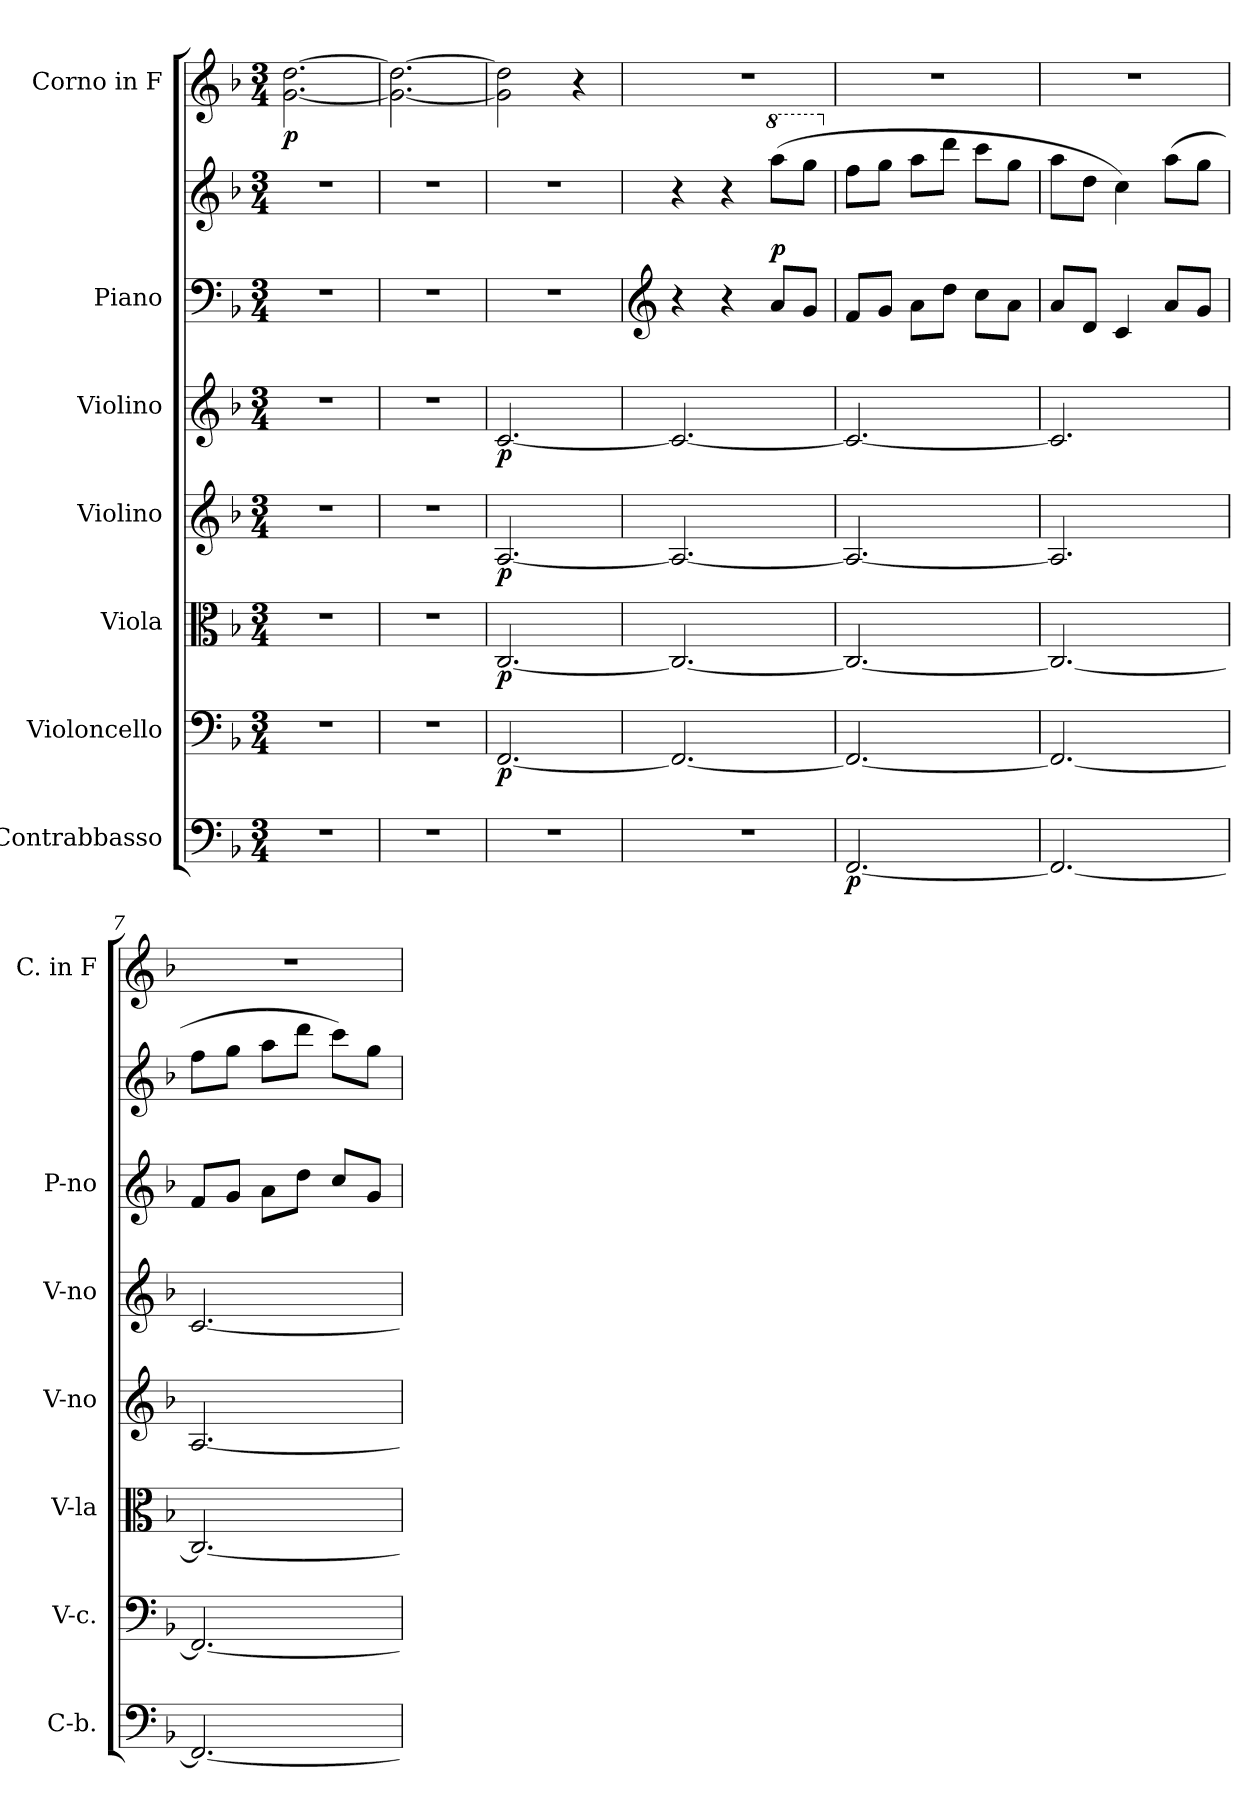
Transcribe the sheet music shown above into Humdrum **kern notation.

**kern	**dynam	**kern	**dynam	**kern	**dynam	**kern	**dynam	**kern	**dynam	**kern	**kern	**dynam	**kern	**dynam
*part7	*part7	*part6	*part6	*part5	*part5	*part4	*part4	*part3	*part3	*part2	*part2	*part2	*part1	*part1
*staff8	*staff8	*staff7	*staff7	*staff6	*staff6	*staff5	*staff5	*staff4	*staff4	*staff3	*staff2	*staff2/3	*staff1	*staff1
*I"Contrabbasso	*	*I"Violoncello	*	*I"Viola	*	*I"Violino	*	*I"Violino	*	*I"Piano	*	*	*I"Corno in F	*
*I'C-b.	*	*I'V-c.	*	*I'V-la	*	*I'V-no	*	*I'V-no	*	*I'P-no	*	*	*I'C. in F	*
*clefF4	*	*clefF4	*	*clefC3	*	*clefG2	*	*clefG2	*	*clefF4	*clefG2	*	*clefG2	*
*ITrd7c12	*	*	*	*	*	*	*	*	*	*	*	*	*ITrd4c7	*
*k[b-]	*	*k[b-]	*	*k[b-]	*	*k[b-]	*	*k[b-]	*	*k[b-]	*k[b-]	*	*k[b-e-]	*
*M3/4	*	*M3/4	*	*M3/4	*	*M3/4	*	*M3/4	*	*M3/4	*M3/4	*	*M3/4	*
*MM90	*	*MM90	*	*MM90	*	*MM90	*	*MM90	*	*MM90	*MM90	*	*MM90	*
=1	=1	=1	=1	=1	=1	=1	=1	=1	=1	=1	=1	=1	=1	=1
!	!	!	!	!	!	!	!	!	!	!	!	!	!	!LO:DY:b
2.r	.	2.r	.	2.r	.	2.r	.	2.r	.	2.r	2.r	.	[2.c\ [2.g\	p
=2	=2	=2	=2	=2	=2	=2	=2	=2	=2	=2	=2	=2	=2	=2
2.r	.	2.r	.	2.r	.	2.r	.	2.r	.	2.r	2.r	.	2.c\_ 2.g\_	.
=3	=3	=3	=3	=3	=3	=3	=3	=3	=3	=3	=3	=3	=3	=3
!	!	!	!LO:DY:b	!	!LO:DY:b	!	!LO:DY:b	!	!LO:DY:b	!	!	!	!	!
2.r	.	[2.FF/	p	[2.C/	p	[2.A/	p	[2.c/	p	2.r	2.r	.	2c\] 2g\]	.
.	.	.	.	.	.	.	.	.	.	.	.	.	4r	.
=4	=4	=4	=4	=4	=4	=4	=4	=4	=4	=4	=4	=4	=4	=4
*	*	*	*	*	*	*	*	*	*	*clefG2	*	*	*	*
2.r	.	2.FF/_	.	2.C/_	.	2.A/_	.	2.c/_	.	4r	4r	.	2.r	.
.	.	.	.	.	.	.	.	.	.	4r	4r	.	.	.
*	*	*	*	*	*	*	*	*	*	*	*8va	*	*	*
!	!	!	!	!	!	!	!	!	!	!	!	!LO:DY:a=2	!	!
.	.	.	.	.	.	.	.	.	.	8a/L	(8aaa\L	p	.	.
.	.	.	.	.	.	.	.	.	.	8g/J	8ggg\J	.	.	.
=5	=5	=5	=5	=5	=5	=5	=5	=5	=5	=5	=5	=5	=5	=5
*	*	*	*	*	*	*	*	*	*	*	*X8va	*	*	*
!	!LO:DY:b	!	!	!	!	!	!	!	!	!	!	!	!	!
[2.FFF/	p	2.FF/_	.	2.C/_	.	2.A/_	.	2.c/_	.	8f/L	8ff\L	.	2.r	.
.	.	.	.	.	.	.	.	.	.	8g/J	8gg\J	.	.	.
.	.	.	.	.	.	.	.	.	.	8a\L	8aa\L	.	.	.
.	.	.	.	.	.	.	.	.	.	8dd\J	8ddd\J	.	.	.
.	.	.	.	.	.	.	.	.	.	8cc\L	8ccc\L	.	.	.
.	.	.	.	.	.	.	.	.	.	8a\J	8gg\J	.	.	.
=6	=6	=6	=6	=6	=6	=6	=6	=6	=6	=6	=6	=6	=6	=6
2.FFF/_	.	2.FF/_	.	2.C/_	.	2.A/]	.	2.c/]	.	8a/L	8aa\L	.	2.r	.
.	.	.	.	.	.	.	.	.	.	8d/J	8dd\J	.	.	.
.	.	.	.	.	.	.	.	.	.	4c/	4cc\)	.	.	.
.	.	.	.	.	.	.	.	.	.	8a/L	(8aa\L	.	.	.
.	.	.	.	.	.	.	.	.	.	8g/J	8gg\J	.	.	.
=7	=7	=7	=7	=7	=7	=7	=7	=7	=7	=7	=7	=7	=7	=7
2.FFF/_	.	2.FF/_	.	2.C/_	.	[2.A/	.	[2.c/	.	8f/L	8ff\L	.	2.r	.
.	.	.	.	.	.	.	.	.	.	8g/J	8gg\J	.	.	.
.	.	.	.	.	.	.	.	.	.	8a\L	8aa\L	.	.	.
.	.	.	.	.	.	.	.	.	.	8dd\J	8ddd\J	.	.	.
.	.	.	.	.	.	.	.	.	.	8cc/L	8ccc\L)	.	.	.
.	.	.	.	.	.	.	.	.	.	8g/J	8gg\J	.	.	.
=	=	=	=	=	=	=	=	=	=	=	=	=	=	=
*-	*-	*-	*-	*-	*-	*-	*-	*-	*-	*-	*-	*-	*-	*-
